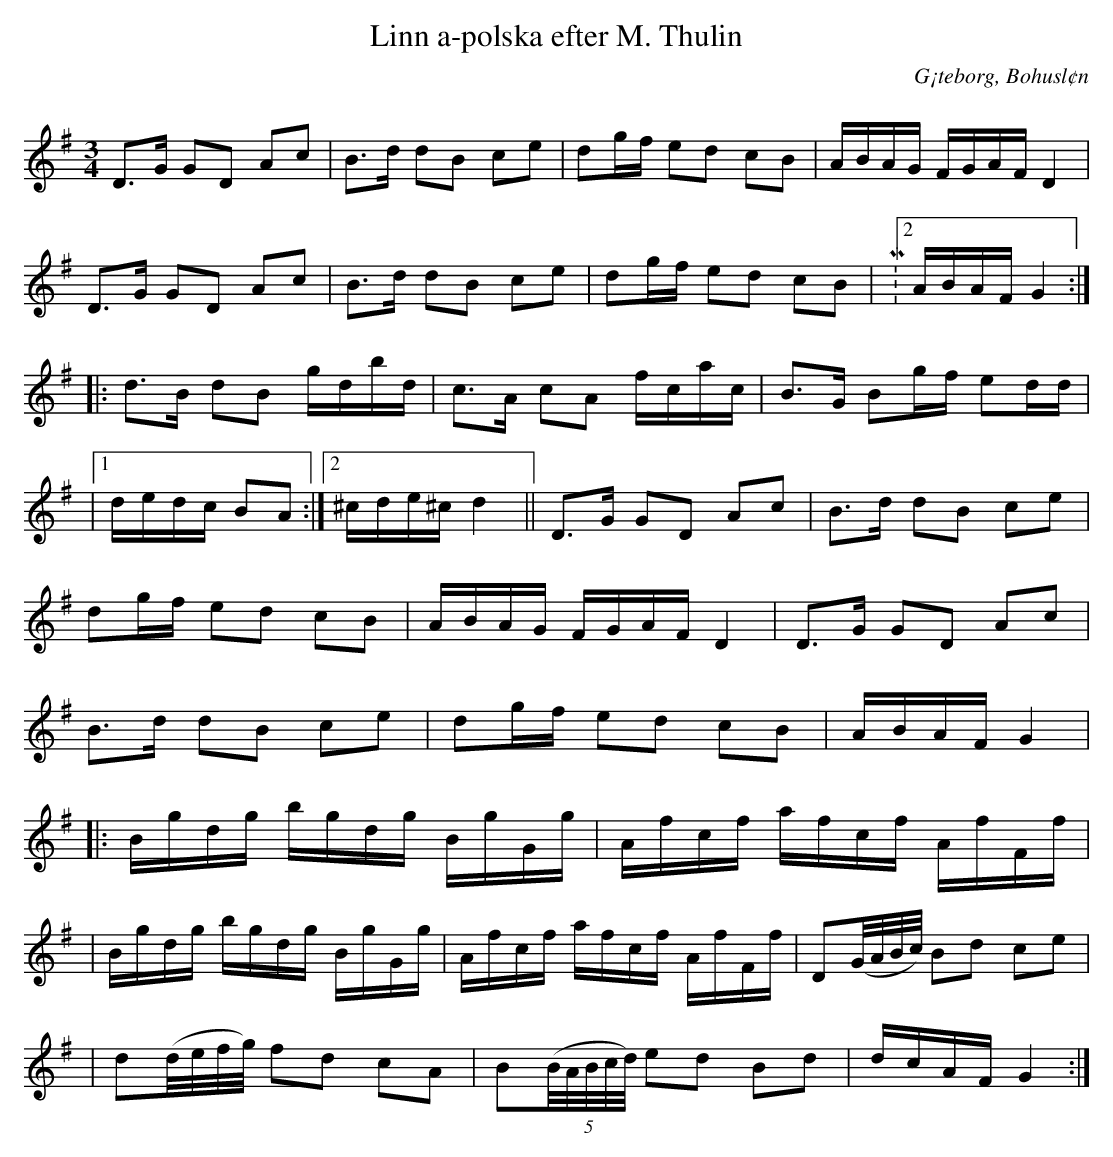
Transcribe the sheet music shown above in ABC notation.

X:1
T:Linn a-polska efter M. Thulin
O:G¡teborg, Bohusl¢n
Q:107
M:3/4
L:1/8
K:G
D>G GD Ac | B>d dB ce | dg/f/ ed cB | A/B/A/G/ F/G/A/F/ D2 |
D>G GD Ac | B>d dB ce | dg/f/ ed cB |M:2/4 A/B/A/F/ G2 :|]
|:d>B dB g/d/b/d/ | c>A cA f/c/a/c/ | B>G Bg/f/ ed/d/ |
|1 d/e/d/c/ BA :|2 ^c/d/e/^c/ d2 || D>G GD Ac | B>d dB ce |
 dg/f/ ed cB | A/B/A/G/ F/G/A/F/ D2 | D>G GD Ac |
 B>d dB ce | dg/f/ ed cB | A/B/A/F/ G2 |
|: B/g/d/g/ b/g/d/g/ B/g/G/g/ | A/f/c/f/ a/f/c/f/ A/f/F/f/ |
| B/g/d/g/ b/g/d/g/ B/g/G/g/ | A/f/c/f/ a/f/c/f/ A/f/F/f/ |D(G//A//B//c//) Bd ce |
| d(d//e//f//g//) fd cA |B((5B//A//B//c//d//) ed Bd | d/c/A/F/ G2 :|]
